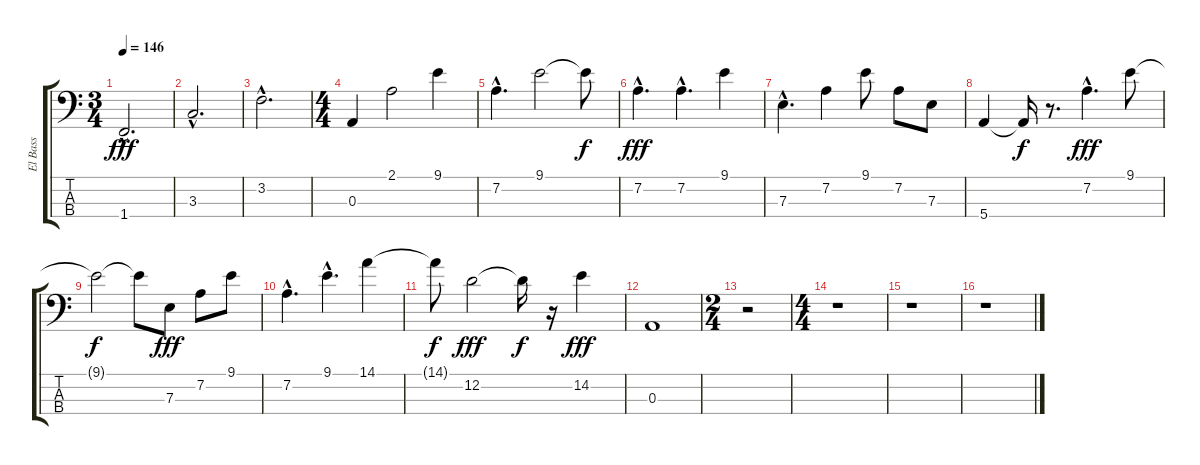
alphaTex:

\track ("El Bass" "El Bass") {instrument electricbasspick}
\staff {score tabs}
\tuning (G2 D2 A1 E1) {hide}
\ts (3 4)
\tempo 146
\clef f4
\ks c
1.4{hac}.2{d dy fff} |
3.3{hac}.2{d} |
3.2{hac}.2{d} |
\ts (4 4)
0.3.4 2.1.2 9.1.4 |
7.2{hac}.4{d} 9.1.2 9.1{t}.8{dy f} |
7.2{hac}.4{d dy fff} 7.2{hac}.4{d} 9.1.4 |
7.3{hac}.4{d} 7.2.4 9.1.8 7.2.8 7.3.8 |
5.4.4 5.4{t}.16{dy f} r.8{d} 7.2{hac}.4{d dy fff} 9.1.8 |
9.1{t}.2{dy f} 9.1{t}.8 7.3.8{dy fff} 7.2.8 9.1.8 |
7.2{hac}.4{d} 9.1{hac}.4{d} 14.1.4 |
14.1{t}.8{dy f} 12.2.2{dy fff} 12.2{t}.16{dy f} r.16 14.2.4{dy fff} |
0.3.1 |
\ts (2 4)
r.2 |
\ts (4 4)
r.1 |
r.1 |
r.1
